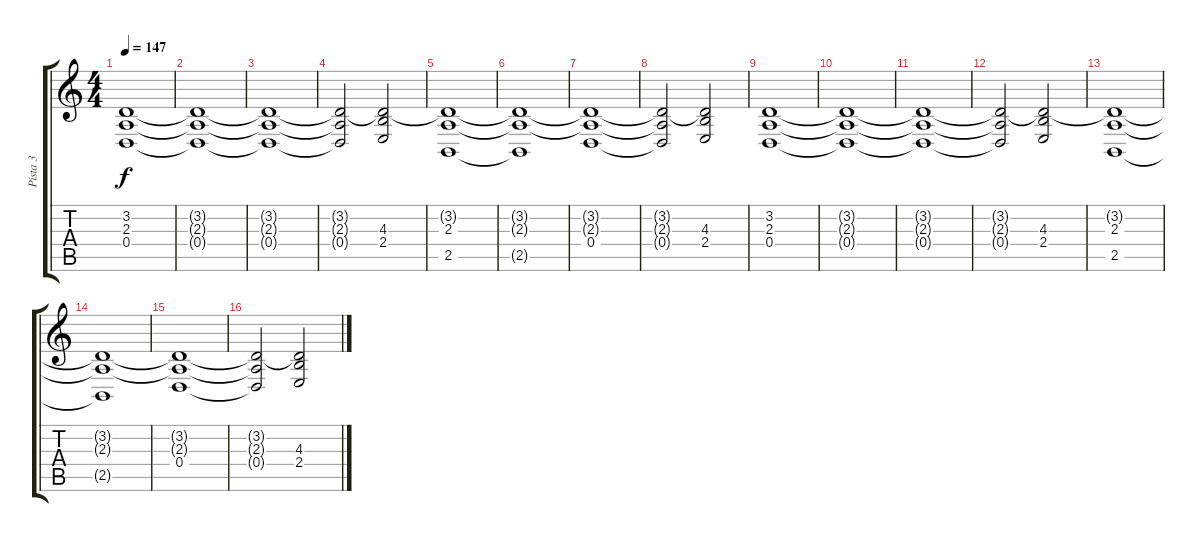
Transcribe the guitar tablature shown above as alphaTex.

\track ("Pista 3" "Pista 3") {instrument stringensemble1}
\staff {score tabs}
\tuning (E4 B3 G3 D3 A2 E2) {hide}
\ts (4 4)
\tempo 147
\clef g2
\ks c
(3.2 2.3 0.4).1{dy f volume 6} |
(3.2{t} 2.3{t} 0.4{t}).1 |
(3.2{t} 2.3{t} 0.4{t}).1 |
(3.2{t} 2.3{t} 0.4{t}).2 (3.2{t} 4.3 2.4).2 |
(3.2{t} 2.3 2.5).1 |
(3.2{t} 2.3{t} 2.5{t}).1 |
(3.2{t} 2.3{t} 0.4).1 |
(3.2{t} 2.3{t} 0.4{t}).2 (3.2{t} 4.3 2.4).2 |
(3.2 2.3 0.4).1{volume 6} |
(3.2{t} 2.3{t} 0.4{t}).1 |
(3.2{t} 2.3{t} 0.4{t}).1 |
(3.2{t} 2.3{t} 0.4{t}).2 (3.2{t} 4.3 2.4).2 |
(3.2{t} 2.3 2.5).1 |
(3.2{t} 2.3{t} 2.5{t}).1 |
(3.2{t} 2.3{t} 0.4).1 |
(3.2{t} 2.3{t} 0.4{t}).2 (3.2{t} 4.3 2.4).2
